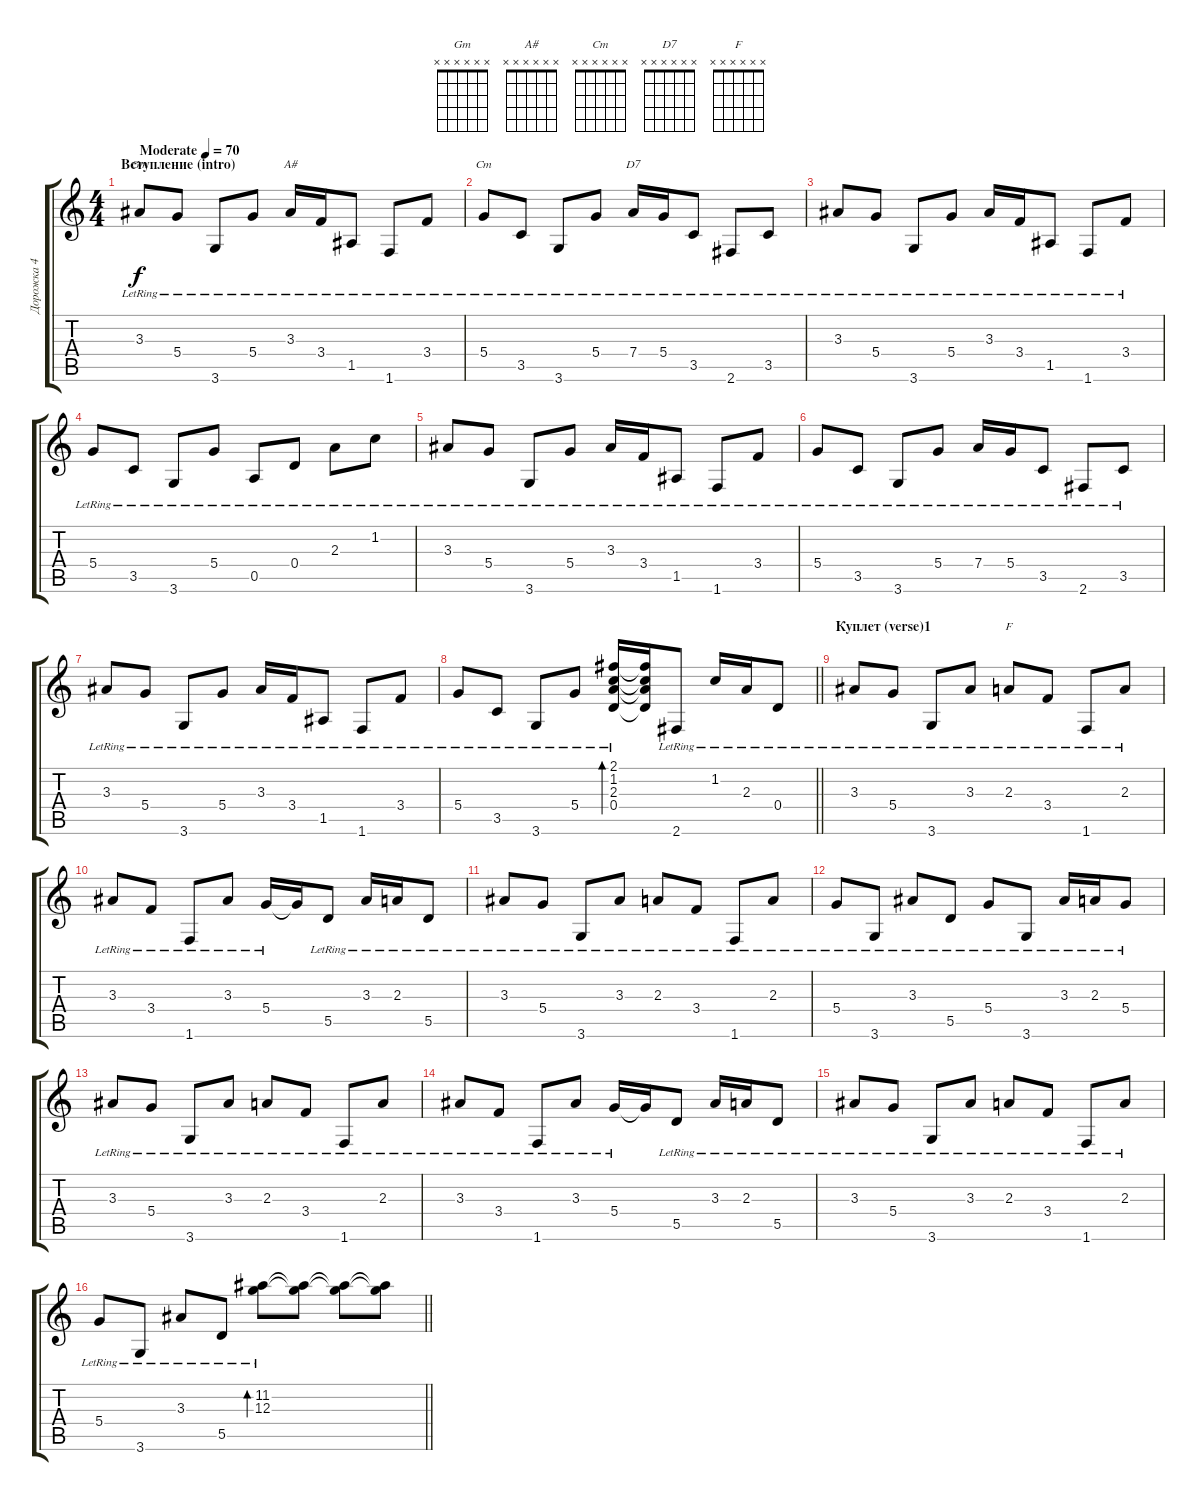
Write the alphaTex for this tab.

\track ("Дорожка 4" "Дорожка 4") {instrument acousticguitarsteel}
\staff {score tabs}
\tuning (E4 B3 G3 D3 A2 E2) {hide}
\chord ("Gm" x x x x x x)
\chord ("A#" x x x x x x)
\chord ("Cm" x x x x x x)
\chord ("D7" x x x x x x)
\chord ("F" x x x x x x)
\ts (4 4)
\section ("" "Вступление (intro)")
\tempo (70 "Moderate")
\clef g2
\ks c
3.3{lr}.8{ch "Gm" dy f instrument acousticguitarsteel} 5.4{lr}.8 3.6{lr}.8 5.4{lr}.8 3.3{lr}.16{ch "A#"} 3.4{lr}.16 1.5{lr}.8 1.6{lr}.8 3.4{lr}.8 |
5.4{lr}.8{ch "Cm"} 3.5{lr}.8 3.6{lr}.8 5.4{lr}.8 7.4{lr}.16{ch "D7"} 5.4{lr}.16 3.5{lr}.8 2.6{lr}.8 3.5{lr}.8 |
3.3{lr}.8 5.4{lr}.8 3.6{lr}.8 5.4{lr}.8 3.3{lr}.16 3.4{lr}.16 1.5{lr}.8 1.6{lr}.8 3.4{lr}.8 |
5.4{lr}.8 3.5{lr}.8 3.6{lr}.8 5.4{lr}.8 0.5{lr}.8 0.4{lr}.8 2.3{lr}.8 1.2{lr}.8 |
3.3{lr}.8 5.4{lr}.8 3.6{lr}.8 5.4{lr}.8 3.3{lr}.16 3.4{lr}.16 1.5{lr}.8 1.6{lr}.8 3.4{lr}.8 |
5.4{lr}.8 3.5{lr}.8 3.6{lr}.8 5.4{lr}.8 7.4{lr}.16 5.4{lr}.16 3.5{lr}.8 2.6{lr}.8 3.5{lr}.8 |
3.3{lr}.8 5.4{lr}.8 3.6{lr}.8 5.4{lr}.8 3.3{lr}.16 3.4{lr}.16 1.5{lr}.8 1.6{lr}.8 3.4{lr}.8 |
\barLineRight lightlight
5.4{lr}.8 3.5{lr}.8 3.6{lr}.8 5.4{lr}.8 (2.1{lr} 1.2{lr} 2.3{lr} 0.4{lr}).16{bd 480} (2.1{t} 1.2{t} 2.3{t} 0.4{t}).16 2.6{lr}.8 1.2{lr}.16 2.3{lr}.16 0.4{lr}.8 |
\section ("" "Куплет (verse)1")
3.3{lr}.8 5.4{lr}.8 3.6{lr}.8 3.3{lr}.8 2.3{lr}.8{ch "F"} 3.4{lr}.8 1.6{lr}.8 2.3{lr}.8 |
3.3{lr}.8 3.4{lr}.8 1.6{lr}.8 3.3{lr}.8 5.4{lr}.16 5.4{t}.16 5.5{lr}.8 3.3{lr}.16 2.3{lr}.16 5.5{lr}.8 |
3.3{lr}.8 5.4{lr}.8 3.6{lr}.8 3.3{lr}.8 2.3{lr}.8 3.4{lr}.8 1.6{lr}.8 2.3{lr}.8 |
5.4{lr}.8 3.6{lr}.8 3.3{lr}.8 5.5{lr}.8 5.4{lr}.8 3.6{lr}.8 3.3{lr}.16 2.3{lr}.16 5.4{lr}.8 |
3.3{lr}.8 5.4{lr}.8 3.6{lr}.8 3.3{lr}.8 2.3{lr}.8 3.4{lr}.8 1.6{lr}.8 2.3{lr}.8 |
3.3{lr}.8 3.4{lr}.8 1.6{lr}.8 3.3{lr}.8 5.4{lr}.16 5.4{t}.16 5.5{lr}.8 3.3{lr}.16 2.3{lr}.16 5.5{lr}.8 |
3.3{lr}.8 5.4{lr}.8 3.6{lr}.8 3.3{lr}.8 2.3{lr}.8 3.4{lr}.8 1.6{lr}.8 2.3{lr}.8 |
\barLineRight lightlight
5.4{lr}.8 3.6{lr}.8 3.3{lr}.8 5.5{lr}.8 (11.2{lr} 12.3{lr}).8{bd 60} (11.2{t} 12.3{t}).8 (11.2{t} 12.3{t}).8 (11.2{t} 12.3{t}).8
